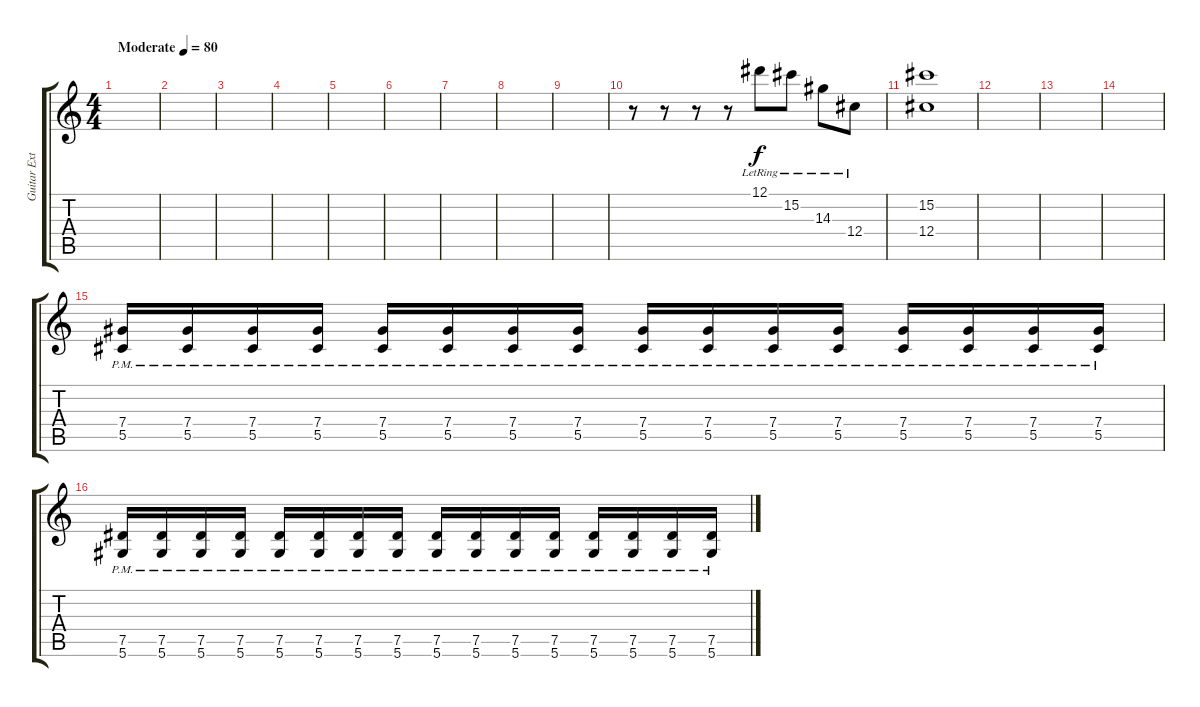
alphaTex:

\track ("Guitar Extras" "Guitar Ext") {instrument overdrivenguitar}
\staff {score tabs}
\tuning (Eb4 Bb3 Gb3 Db3 Ab2 Eb2) {hide}
\ts (4 4)
\tempo (80 "Moderate")
\clef g2
\ks c
|
|
|
|
|
|
|
|
|
r.8 r.8 r.8 r.8 12.1{lr}.8 15.2{lr}.8 14.3{lr}.8 12.4{lr}.8 |
(15.2 12.4).1 |
|
|
|
(7.4{pm} 5.5{pm}).16 (7.4{pm} 5.5{pm}).16 (7.4{pm} 5.5{pm}).16 (7.4{pm} 5.5{pm}).16 (7.4{pm} 5.5{pm}).16 (7.4{pm} 5.5{pm}).16 (7.4{pm} 5.5{pm}).16 (7.4{pm} 5.5{pm}).16 (7.4{pm} 5.5{pm}).16 (7.4{pm} 5.5{pm}).16 (7.4{pm} 5.5{pm}).16 (7.4{pm} 5.5{pm}).16 (7.4{pm} 5.5{pm}).16 (7.4{pm} 5.5{pm}).16 (7.4{pm} 5.5{pm}).16 (7.4{pm} 5.5{pm}).16 |
(7.5{pm} 5.6{pm}).16 (7.5{pm} 5.6{pm}).16 (7.5{pm} 5.6{pm}).16 (7.5{pm} 5.6{pm}).16 (7.5{pm} 5.6{pm}).16 (7.5{pm} 5.6{pm}).16 (7.5{pm} 5.6{pm}).16 (7.5{pm} 5.6{pm}).16 (7.5{pm} 5.6{pm}).16 (7.5{pm} 5.6{pm}).16 (7.5{pm} 5.6{pm}).16 (7.5{pm} 5.6{pm}).16 (7.5{pm} 5.6{pm}).16 (7.5{pm} 5.6{pm}).16 (7.5{pm} 5.6{pm}).16 (7.5{pm} 5.6{pm}).16
